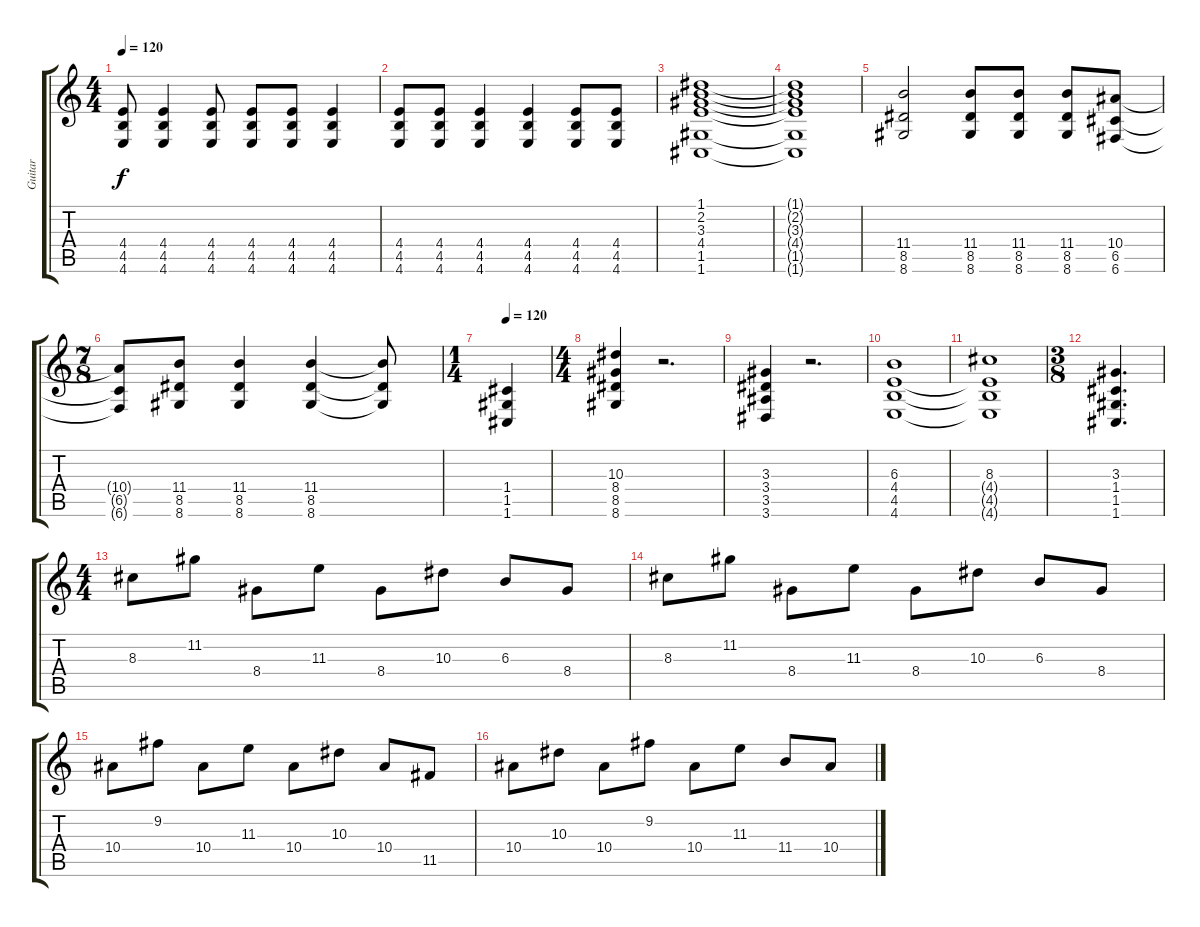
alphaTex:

\track ("Guitar" "Guitar") {instrument acousticguitarsteel}
\staff {score tabs}
\tuning (D4 A3 F3 C3 G2 C2) {hide}
\ts (4 4)
\tempo 120
\clef g2
\ks c
(4.4 4.5 4.6).8{dy f} (4.4 4.5 4.6).4 (4.4 4.5 4.6).8 (4.4 4.5 4.6).8 (4.4 4.5 4.6).8 (4.4 4.5 4.6).4 |
(4.4 4.5 4.6).8 (4.4 4.5 4.6).8 (4.4 4.5 4.6).4 (4.4 4.5 4.6).4 (4.4 4.5 4.6).8 (4.4 4.5 4.6).8 |
(1.1 2.2 3.3 4.4 1.5 1.6).1 |
(1.1{t} 2.2{t} 3.3{t} 4.4{t} 1.5{t} 1.6{t}).1 |
(11.4 8.5 8.6).2 (11.4 8.5 8.6).8 (11.4 8.5 8.6).8 (11.4 8.5 8.6).8 (10.4 6.5 6.6).8 |
\ts (7 8)
(10.4{t} 6.5{t} 6.6{t}).8 (11.4 8.5 8.6).8 (11.4 8.5 8.6).4 (11.4 8.5 8.6).4 (11.4{t} 8.5{t} 8.6{t}).8 |
\ts (1 4)
\tempo 120
(1.4 1.5 1.6).4 |
\ts (4 4)
(10.3 8.4 8.5 8.6).4 r.2{d} |
(3.3 3.4 3.5 3.6).4 r.2{d} |
(6.3 4.4 4.5 4.6).1 |
(8.3 4.4{t} 4.5{t} 4.6{t}).1 |
\ts (3 8)
(3.3 1.4 1.5 1.6).4{d} |
\ts (4 4)
8.3.8 11.2.8 8.4.8 11.3.8 8.4.8 10.3.8 6.3.8 8.4.8 |
8.3.8 11.2.8 8.4.8 11.3.8 8.4.8 10.3.8 6.3.8 8.4.8 |
10.4.8 9.2.8 10.4.8 11.3.8 10.4.8 10.3.8 10.4.8 11.5.8 |
10.4.8 10.3.8 10.4.8 9.2.8 10.4.8 11.3.8 11.4.8 10.4.8
